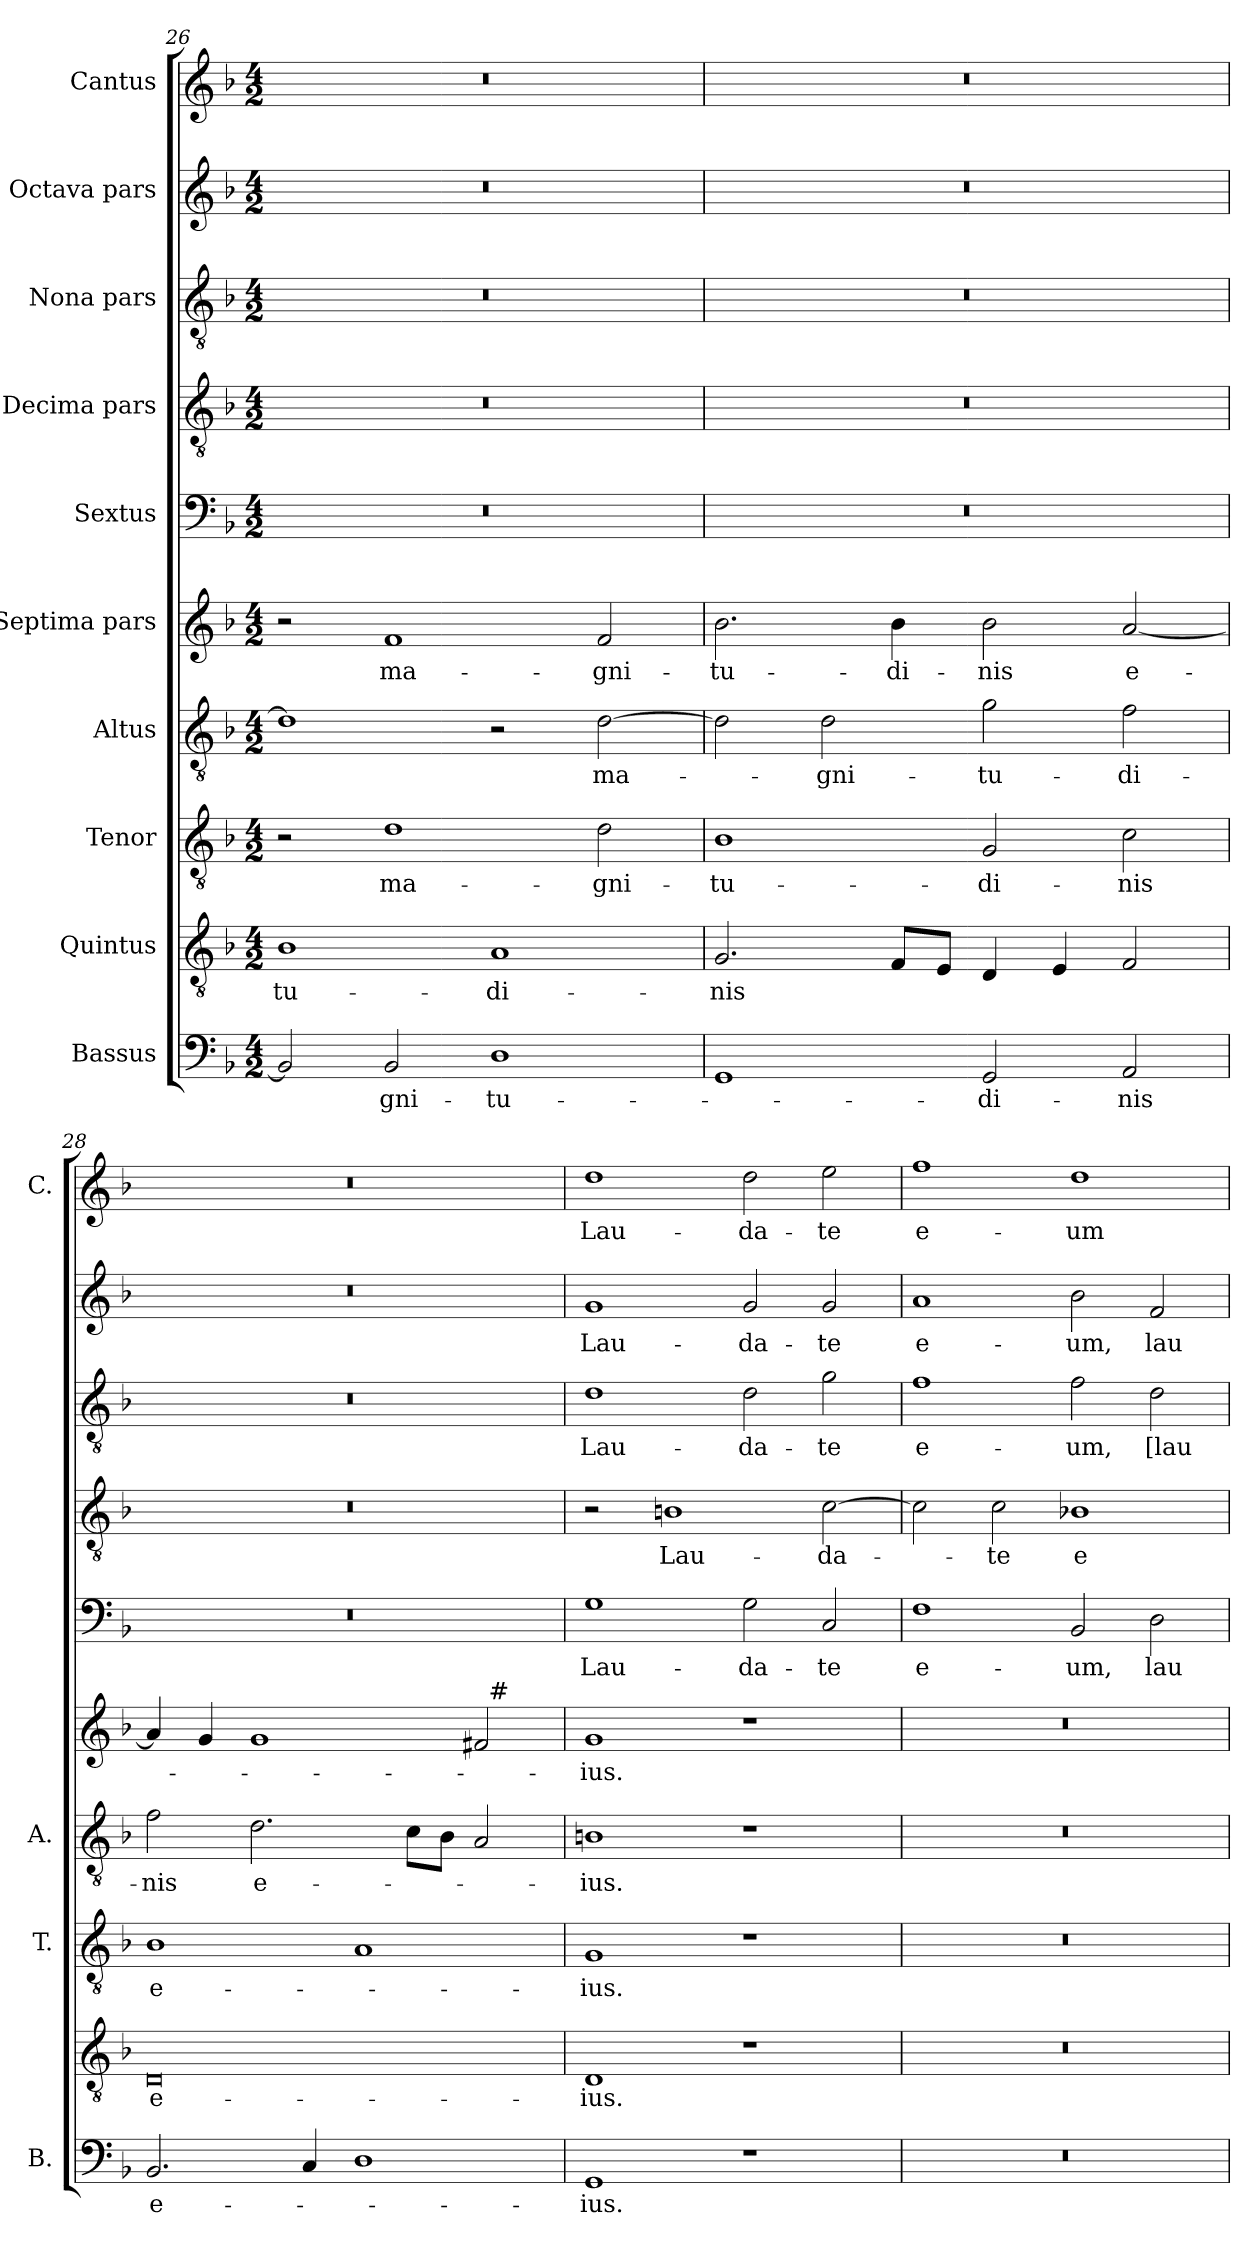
**kern	**text	**kern	**text	**kern	**text	**kern	**text	**kern	**text	**kern	**text	**kern	**text	**kern	**text	**kern	**text	**kern	**text
*part10	*part10	*part9	*part9	*part8	*part8	*part7	*part7	*part6	*part6	*part5	*part5	*part4	*part4	*part3	*part3	*part2	*part2	*part1	*part1
*staff10	*staff10	*staff9	*staff9	*staff8	*staff8	*staff7	*staff7	*staff6	*staff6	*staff5	*staff5	*staff4	*staff4	*staff3	*staff3	*staff2	*staff2	*staff1	*staff1
*I"Bassus	*	*I"Quintus	*	*I"Tenor	*	*I"Altus	*	*I"Septima pars	*	*I"Sextus	*	*I"Decima pars	*	*I"Nona pars	*	*I"Octava pars	*	*I"Cantus	*
*I'B.	*	*	*	*I'T.	*	*I'A.	*	*	*	*	*	*	*	*	*	*	*	*I'C.	*
!!LO:PB:g=z
*clefF4	*	*clefGv2	*	*clefGv2	*	*clefGv2	*	*clefG2	*	*clefF4	*	*clefGv2	*	*clefGv2	*	*clefG2	*	*clefG2	*
*	*	*ITrd7c12	*	*ITrd7c12	*	*ITrd7c12	*	*	*	*	*	*ITrd7c12	*	*ITrd7c12	*	*	*	*	*
*k[b-]	*	*k[b-]	*	*k[b-]	*	*k[b-]	*	*k[b-]	*	*k[b-]	*	*k[b-]	*	*k[b-]	*	*k[b-]	*	*k[b-]	*
*d:	*	*d:	*	*d:	*	*d:	*	*d:	*	*d:	*	*d:	*	*d:	*	*d:	*	*d:	*
*M4/2	*	*M4/2	*	*M4/2	*	*M4/2	*	*M4/2	*	*M4/2	*	*M4/2	*	*M4/2	*	*M4/2	*	*M4/2	*
=26	=26	=26	=26	=26	=26	=26	=26	=26	=26	=26	=26	=26	=26	=26	=26	=26	=26	=26	=26
!	!	!	!LO:LY:b	!	!	!	!	!	!	!LO:N:vis=1	!	!LO:N:vis=1	!	!LO:N:vis=1	!	!LO:N:vis=1	!	!LO:N:vis=1	!
2BB-/]	.	1BB-	-tu-	2r	.	1D]	.	2r	.	0r	.	0r	.	0r	.	0r	.	0r	.
!	!LO:LY:b	!	!	!	!LO:LY:b	!	!	!	!LO:LY:b	!	!	!	!	!	!	!	!	!	!
2BB-/	-gni-	.	.	1D	ma-	.	.	1f	ma-	.	.	.	.	.	.	.	.	.	.
!	!LO:LY:b	!	!LO:LY:b	!	!	!	!	!	!	!	!	!	!	!	!	!	!	!	!
1D	-tu-	1AA	-di-	.	.	2r	.	.	.	.	.	.	.	.	.	.	.	.	.
!	!	!	!	!	!LO:LY:b	!	!LO:LY:b	!	!LO:LY:b	!	!	!	!	!	!	!	!	!	!
.	.	.	.	2D\	-gni-	[>2D\	ma-	2f/	-gni-	.	.	.	.	.	.	.	.	.	.
=27	=27	=27	=27	=27	=27	=27	=27	=27	=27	=27	=27	=27	=27	=27	=27	=27	=27	=27	=27
!	!	!	!LO:LY:b	!	!LO:LY:b	!	!	!	!LO:LY:b	!LO:N:vis=1	!	!LO:N:vis=1	!	!LO:N:vis=1	!	!LO:N:vis=1	!	!LO:N:vis=1	!
1GG	.	2.GG/	-nis	1BB-	-tu-	2D\]	.	2.b-\	-tu-	0r	.	0r	.	0r	.	0r	.	0r	.
!	!	!	!	!	!	!	!LO:LY:b	!	!	!	!	!	!	!	!	!	!	!	!
.	.	.	.	.	.	2D\	-gni-	.	.	.	.	.	.	.	.	.	.	.	.
!	!	!	!	!	!	!	!	!	!LO:LY:b	!	!	!	!	!	!	!	!	!	!
.	.	8FF/L	.	.	.	.	.	4b-\	-di-	.	.	.	.	.	.	.	.	.	.
.	.	8EE/J	.	.	.	.	.	.	.	.	.	.	.	.	.	.	.	.	.
!	!LO:LY:b	!	!	!	!LO:LY:b	!	!LO:LY:b	!	!LO:LY:b	!	!	!	!	!	!	!	!	!	!
2GG/	-di-	4DD/	.	2GG/	-di-	2G\	-tu-	2b-\	-nis	.	.	.	.	.	.	.	.	.	.
.	.	4EE/	.	.	.	.	.	.	.	.	.	.	.	.	.	.	.	.	.
!	!LO:LY:b	!	!	!	!LO:LY:b	!	!LO:LY:b	!	!LO:LY:b	!	!	!	!	!	!	!	!	!	!
2AA/	-nis	2FF/	.	2C\	-nis	2F\	-di-	[<2a/	e-	.	.	.	.	.	.	.	.	.	.
=28	=28	=28	=28	=28	=28	=28	=28	=28	=28	=28	=28	=28	=28	=28	=28	=28	=28	=28	=28
!	!LO:LY:b	!	!LO:LY:b	!	!LO:LY:b	!	!LO:LY:b	!	!	!LO:N:vis=1	!	!LO:N:vis=1	!	!LO:N:vis=1	!	!LO:N:vis=1	!	!LO:N:vis=1	!
*	*	*	*	*	*	*	*	*^	*	*	*	*	*	*	*	*	*	*	*
2.BB-/	e-	0DD	e-	1BB-	e-	2F\	-nis	4a/]	1ryy	.	0r	.	0r	.	0r	.	0r	.	0r	.
.	.	.	.	.	.	.	.	4g/	.	.	.	.	.	.	.	.	.	.	.	.
!	!	!	!	!	!	!	!LO:LY:b	!	!	!	!	!	!	!	!	!	!	!	!	!
.	.	.	.	.	.	2.D\	e-	1g	.	.	.	.	.	.	.	.	.	.	.	.
4C/	.	.	.	.	.	.	.	.	.	.	.	.	.	.	.	.	.	.	.	.
1D	.	.	.	1AA	.	.	.	.	2ryy	.	.	.	.	.	.	.	.	.	.	.
.	.	.	.	.	.	8C\L	.	.	.	.	.	.	.	.	.	.	.	.	.	.
.	.	.	.	.	.	8BB-\J	.	.	.	.	.	.	.	.	.	.	.	.	.	.
.	.	.	.	.	.	2AA/	.	2f#/	32ryy	.	.	.	.	.	.	.	.	.	.	.
!	!	!	!	!	!	!	!	!	!LO:TX:a:t=#	!	!	!	!	!	!	!	!	!	!	!
.	.	.	.	.	.	.	.	.	4...ryy	.	.	.	.	.	.	.	.	.	.	.
=29	=29	=29	=29	=29	=29	=29	=29	=29	=29	=29	=29	=29	=29	=29	=29	=29	=29	=29	=29	=29
!	!LO:LY:b	!	!LO:LY:b	!	!LO:LY:b	!	!LO:LY:b	!	!	!LO:LY:b	!	!LO:LY:b	!	!	!	!LO:LY:b	!	!LO:LY:b	!	!LO:LY:b
*	*	*	*	*	*	*	*	*v	*v	*	*	*	*	*	*	*	*	*	*	*
1GG	-ius.	1DD	-ius.	1GG	-ius.	1BBn	-ius.	1g	-ius.	1G	Lau-	2r	.	1D	Lau-	1g	Lau-	1dd	Lau-
!	!	!	!	!	!	!	!	!	!	!	!	!	!LO:LY:b	!	!	!	!	!	!
.	.	.	.	.	.	.	.	.	.	.	.	1BBn	Lau-	.	.	.	.	.	.
!	!	!	!	!	!	!	!	!	!	!	!LO:LY:b	!	!	!	!LO:LY:b	!	!LO:LY:b	!	!LO:LY:b
1r	.	1r	.	1r	.	1r	.	1r	.	2G\	-da-	.	.	2D\	-da-	2g/	-da-	2dd\	-da-
!	!	!	!	!	!	!	!	!	!	!	!LO:LY:b	!	!LO:LY:b	!	!LO:LY:b	!	!LO:LY:b	!	!LO:LY:b
.	.	.	.	.	.	.	.	.	.	2C/	-te	[>2C\	-da-	2G\	-te	2g/	-te	2ee\	-te
=30	=30	=30	=30	=30	=30	=30	=30	=30	=30	=30	=30	=30	=30	=30	=30	=30	=30	=30	=30
!LO:N:vis=1	!	!LO:N:vis=1	!	!LO:N:vis=1	!	!LO:N:vis=1	!	!LO:N:vis=1	!	!	!LO:LY:b	!	!	!	!LO:LY:b	!	!LO:LY:b	!	!LO:LY:b
0r	.	0r	.	0r	.	0r	.	0r	.	1F	e-	2C\]	.	1F	e-	1a	e-	1ff	e-
!	!	!	!	!	!	!	!	!	!	!	!	!	!LO:LY:b	!	!	!	!	!	!
.	.	.	.	.	.	.	.	.	.	.	.	2C\	-te	.	.	.	.	.	.
!	!	!	!	!	!	!	!	!	!	!	!LO:LY:b	!	!LO:LY:b	!	!LO:LY:b	!	!LO:LY:b	!	!LO:LY:b
.	.	.	.	.	.	.	.	.	.	2BB-/	-um,	1BB-X	e-	2F\	-um,	2b-\	-um,	1dd	-um
!	!	!	!	!	!	!	!	!	!	!	!LO:LY:b	!	!	!	!LO:LY:b	!	!LO:LY:b	!	!
.	.	.	.	.	.	.	.	.	.	2D\	lau-	.	.	2D\	[lau-	2f/	lau-	.	.
=	=	=	=	=	=	=	=	=	=	=	=	=	=	=	=	=	=	=	=
*-	*-	*-	*-	*-	*-	*-	*-	*-	*-	*-	*-	*-	*-	*-	*-	*-	*-	*-	*-
